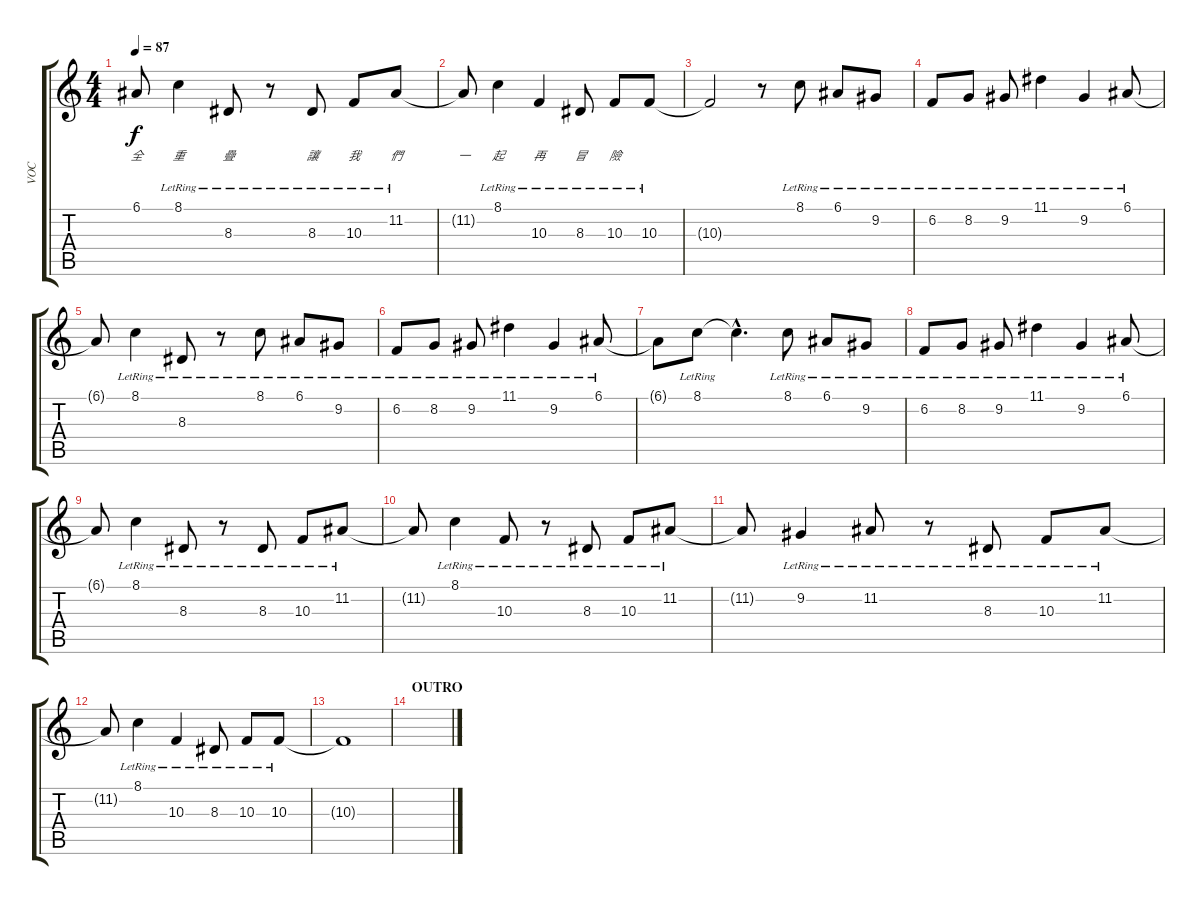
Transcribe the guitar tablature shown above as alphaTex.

\track ("VOC" "VOC") {instrument honkytonkpiano}
\staff {score tabs}
\tuning (E4 B3 G3 D3 A2 E2) {hide}
\ts (4 4)
\tempo 87
\clef g2
\ks c
6.1{t}.8{lyrics (0 "全") lyrics (1 "") lyrics (2 "") lyrics (3 "") lyrics (4 "") dy f} 8.1{lr}.4{lyrics (0 "重") lyrics (1 "") lyrics (2 "") lyrics (3 "") lyrics (4 "")} 8.3{lr}.8{lyrics (0 "疊") lyrics (1 "") lyrics (2 "") lyrics (3 "") lyrics (4 "")} r.8 8.3{lr}.8{lyrics (0 "讓") lyrics (1 "") lyrics (2 "") lyrics (3 "") lyrics (4 "")} 10.3{lr}.8{lyrics (0 "我") lyrics (1 "") lyrics (2 "") lyrics (3 "") lyrics (4 "")} 11.2{lr}.8{lyrics (0 "們") lyrics (1 "") lyrics (2 "") lyrics (3 "") lyrics (4 "")} |
11.2{t}.8{lyrics (0 "一") lyrics (1 "") lyrics (2 "") lyrics (3 "") lyrics (4 "")} 8.1{lr}.4{lyrics (0 "起") lyrics (1 "") lyrics (2 "") lyrics (3 "") lyrics (4 "")} 10.3{lr}.4{lyrics (0 "再") lyrics (1 "") lyrics (2 "") lyrics (3 "") lyrics (4 "")} 8.3{lr}.8{lyrics (0 "冒") lyrics (1 "") lyrics (2 "") lyrics (3 "") lyrics (4 "")} 10.3{lr}.8{lyrics (0 "險") lyrics (1 "") lyrics (2 "") lyrics (3 "") lyrics (4 "")} 10.3{lr}.8 |
10.3{t}.2 r.8 8.1{lr}.8 6.1{lr}.8 9.2{lr}.8 |
6.2{lr}.8 8.2{lr}.8 9.2{lr}.8 11.1{lr}.4 9.2{lr}.4 6.1{lr}.8 |
6.1{t}.8 8.1{lr}.4 8.3{lr}.8 r.8 8.1{lr}.8 6.1{lr}.8 9.2{lr}.8 |
6.2{lr}.8 8.2{lr}.8 9.2{lr}.8 11.1{lr}.4 9.2{lr}.4 6.1{lr}.8 |
6.1{t}.8 8.1{lr}.8 8.1{hac t}.4{d} 8.1{lr}.8 6.1{lr}.8 9.2{lr}.8 |
6.2{lr}.8 8.2{lr}.8 9.2{lr}.8 11.1{lr}.4 9.2{lr}.4 6.1{lr}.8 |
6.1{t}.8 8.1{lr}.4 8.3{lr}.8 r.8 8.3{lr}.8 10.3{lr}.8 11.2{lr}.8 |
11.2{t}.8 8.1{lr}.4 10.3{lr}.8 r.8 8.3{lr}.8 10.3{lr}.8 11.2{lr}.8 |
11.2{t}.8 9.2{lr}.4 11.2{lr}.8 r.8 8.3{lr}.8 10.3{lr}.8 11.2{lr}.8 |
11.2{t}.8 8.1{lr}.4 10.3{lr}.4 8.3{lr}.8 10.3{lr}.8 10.3{lr}.8 |
10.3{t}.1 |
\section ("" "OUTRO")
